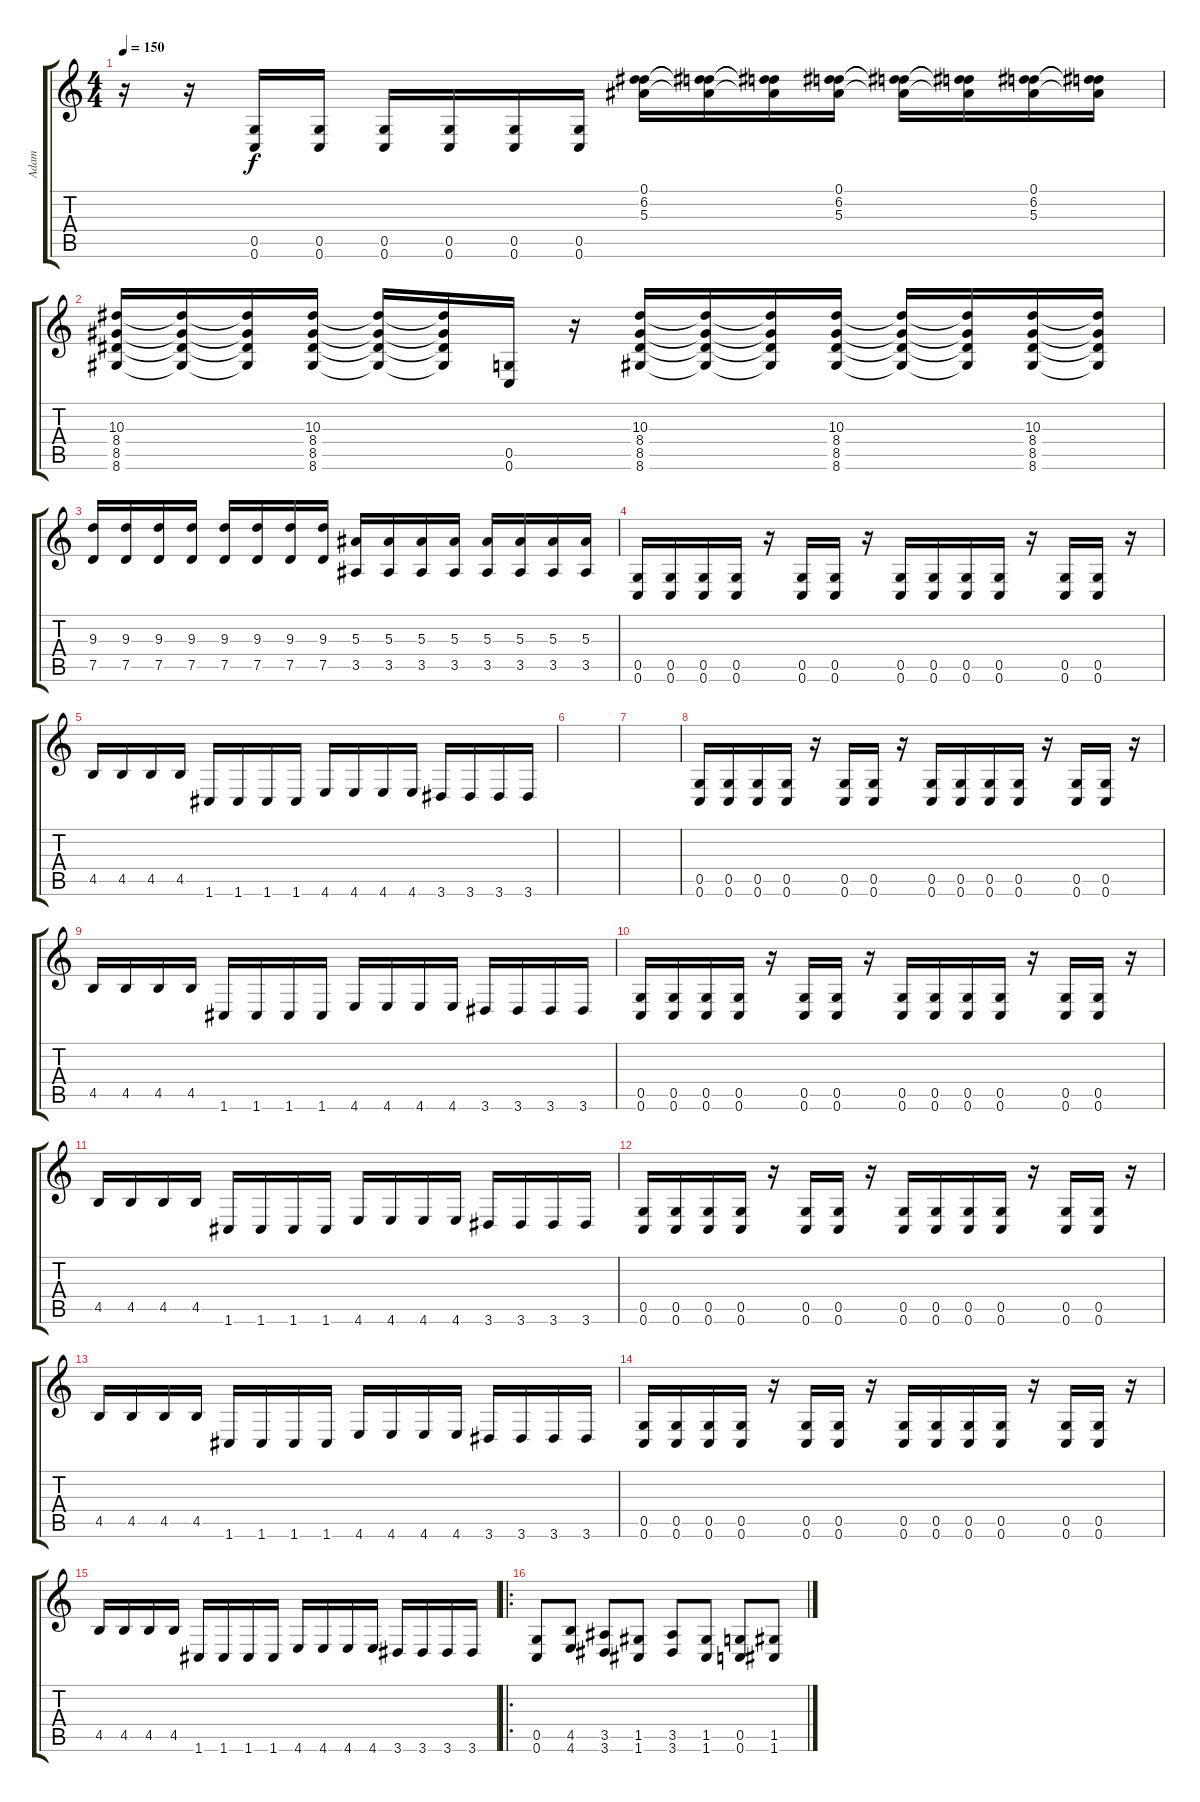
\track ("Adam" "Adam") {instrument distortionguitar}
\staff {score tabs}
\tuning (D4 A3 F3 C3 G2 C2) {hide}
\ts (4 4)
\tempo 150
\clef g2
\ks c
r.16{dy f} r.16 (0.5 0.6).16 (0.5 0.6).16 (0.5 0.6).16 (0.5 0.6).16 (0.5 0.6).16 (0.5 0.6).16 (0.1 6.2 5.3).16 (0.1{t} 6.2{t} 5.3{t}).16 (0.1{t} 6.2{t} 5.3{t}).16 (0.1 6.2 5.3).16 (0.1{t} 6.2{t} 5.3{t}).16 (0.1{t} 6.2{t} 5.3{t}).16 (0.1 6.2 5.3).16 (0.1{t} 6.2{t} 5.3{t}).16 |
(10.3 8.4 8.5 8.6).16 (10.3{t} 8.4{t} 8.5{t} 8.6{t}).16 (10.3{t} 8.4{t} 8.5{t} 8.6{t}).16 (10.3 8.4 8.5 8.6).16 (10.3{t} 8.4{t} 8.5{t} 8.6{t}).16 (10.3{t} 8.4{t} 8.5{t} 8.6{t}).16 (0.5 0.6).16 r.16 (10.3 8.4 8.5 8.6).16 (10.3{t} 8.4{t} 8.5{t} 8.6{t}).16 (10.3{t} 8.4{t} 8.5{t} 8.6{t}).16 (10.3 8.4 8.5 8.6).16 (10.3{t} 8.4{t} 8.5{t} 8.6{t}).16 (10.3{t} 8.4{t} 8.5{t} 8.6{t}).16 (10.3 8.4 8.5 8.6).16 (10.3{t} 8.4{t} 8.5{t} 8.6{t}).16 |
(9.3 7.5).16 (9.3 7.5).16 (9.3 7.5).16 (9.3 7.5).16 (9.3 7.5).16 (9.3 7.5).16 (9.3 7.5).16 (9.3 7.5).16 (5.3 3.5).16 (5.3 3.5).16 (5.3 3.5).16 (5.3 3.5).16 (5.3 3.5).16 (5.3 3.5).16 (5.3 3.5).16 (5.3 3.5).16 |
(0.5 0.6).16 (0.5 0.6).16 (0.5 0.6).16 (0.5 0.6).16 r.16 (0.5 0.6).16 (0.5 0.6).16 r.16 (0.5 0.6).16 (0.5 0.6).16 (0.5 0.6).16 (0.5 0.6).16 r.16 (0.5 0.6).16 (0.5 0.6).16 r.16 |
4.5.16 4.5.16 4.5.16 4.5.16 1.6.16 1.6.16 1.6.16 1.6.16 4.6.16 4.6.16 4.6.16 4.6.16 3.6.16 3.6.16 3.6.16 3.6.16 |
|
|
(0.5 0.6).16 (0.5 0.6).16 (0.5 0.6).16 (0.5 0.6).16 r.16 (0.5 0.6).16 (0.5 0.6).16 r.16 (0.5 0.6).16 (0.5 0.6).16 (0.5 0.6).16 (0.5 0.6).16 r.16 (0.5 0.6).16 (0.5 0.6).16 r.16 |
4.5.16 4.5.16 4.5.16 4.5.16 1.6.16 1.6.16 1.6.16 1.6.16 4.6.16 4.6.16 4.6.16 4.6.16 3.6.16 3.6.16 3.6.16 3.6.16 |
(0.5 0.6).16 (0.5 0.6).16 (0.5 0.6).16 (0.5 0.6).16 r.16 (0.5 0.6).16 (0.5 0.6).16 r.16 (0.5 0.6).16 (0.5 0.6).16 (0.5 0.6).16 (0.5 0.6).16 r.16 (0.5 0.6).16 (0.5 0.6).16 r.16 |
4.5.16 4.5.16 4.5.16 4.5.16 1.6.16 1.6.16 1.6.16 1.6.16 4.6.16 4.6.16 4.6.16 4.6.16 3.6.16 3.6.16 3.6.16 3.6.16 |
(0.5 0.6).16 (0.5 0.6).16 (0.5 0.6).16 (0.5 0.6).16 r.16 (0.5 0.6).16 (0.5 0.6).16 r.16 (0.5 0.6).16 (0.5 0.6).16 (0.5 0.6).16 (0.5 0.6).16 r.16 (0.5 0.6).16 (0.5 0.6).16 r.16 |
4.5.16 4.5.16 4.5.16 4.5.16 1.6.16 1.6.16 1.6.16 1.6.16 4.6.16 4.6.16 4.6.16 4.6.16 3.6.16 3.6.16 3.6.16 3.6.16 |
(0.5 0.6).16 (0.5 0.6).16 (0.5 0.6).16 (0.5 0.6).16 r.16 (0.5 0.6).16 (0.5 0.6).16 r.16 (0.5 0.6).16 (0.5 0.6).16 (0.5 0.6).16 (0.5 0.6).16 r.16 (0.5 0.6).16 (0.5 0.6).16 r.16 |
4.5.16 4.5.16 4.5.16 4.5.16 1.6.16 1.6.16 1.6.16 1.6.16 4.6.16 4.6.16 4.6.16 4.6.16 3.6.16 3.6.16 3.6.16 3.6.16 |
\ro
(0.5 0.6).8 (4.5 4.6).8 (3.5 3.6).8 (1.5 1.6).8 (3.5 3.6).8 (1.5 1.6).8 (0.5 0.6).8 (1.5 1.6).8
